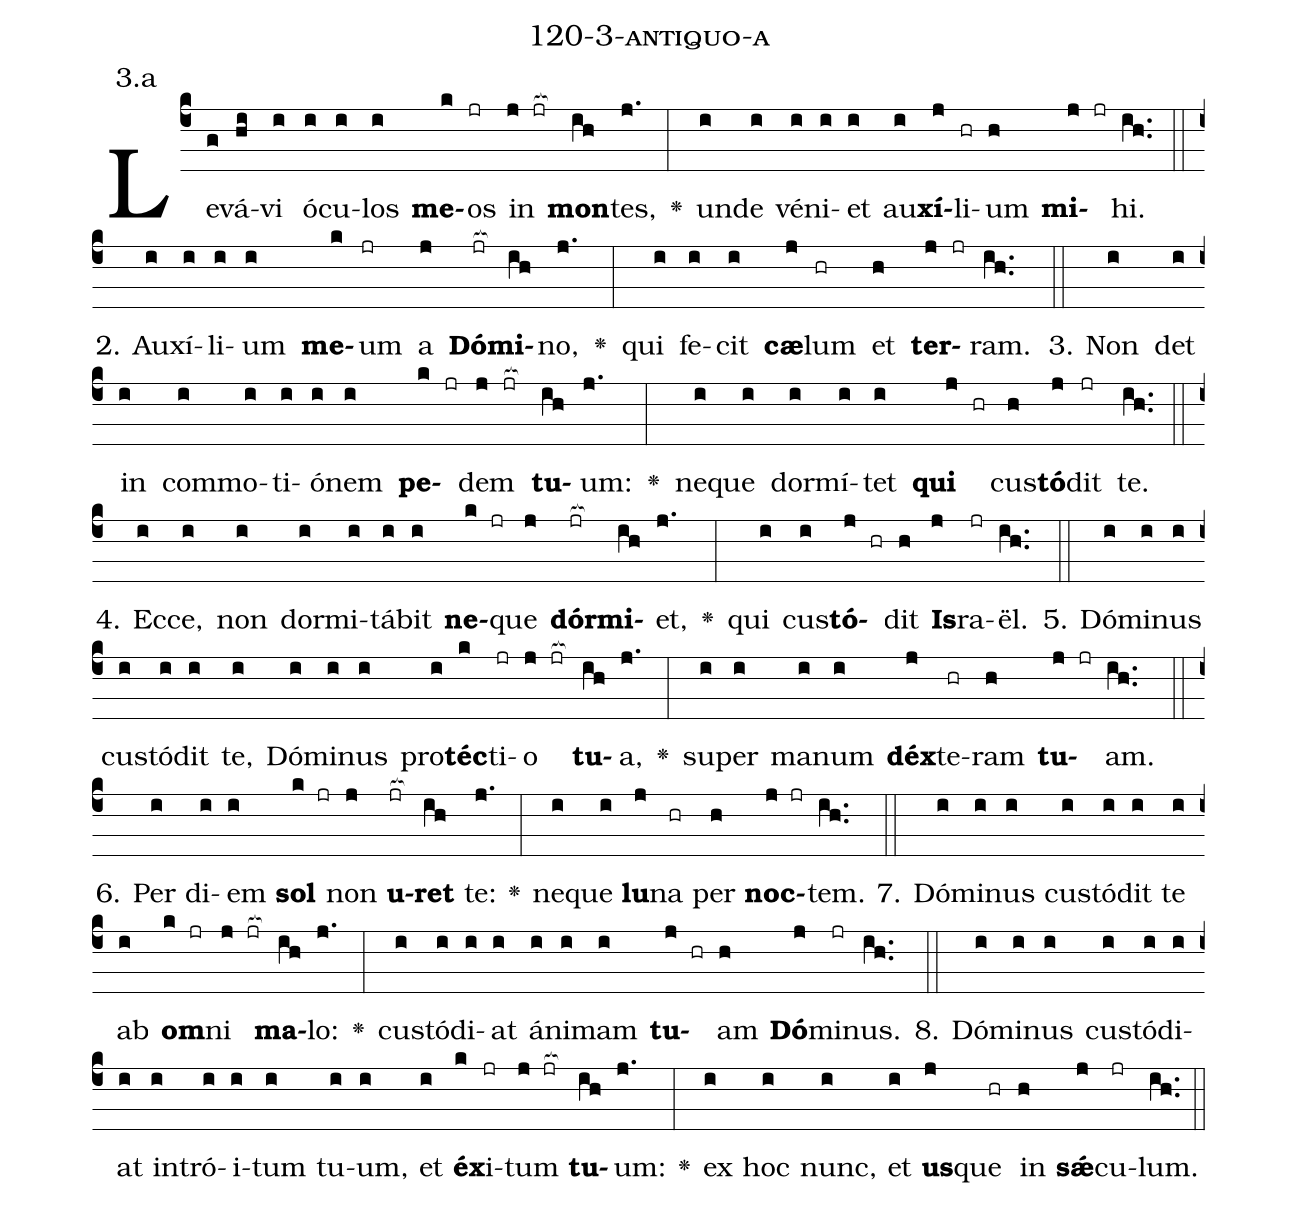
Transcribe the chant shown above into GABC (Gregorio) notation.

name: 120-3-antiquo-a;
annotation: 3.a;
%%
(c4)Le(g)vá(hi)vi(i) ó(i)cu(i)los(i) <b>me</b>(k)os(jr) in(j jr[ocb:1{]) <b>mon</b>(ih[ocb:0}])tes,(j.) <v>\greheightstar</v>(:) un(i)de(i) vé(i)ni(i)et(i) au(i)<b>xí</b>(j)li(hr)um(h) <b>mi</b>(j jr)hi.(ih..) (::)
2. Au(i)xí(i)li(i)um(i) <b>me</b>(k)um(jr) a(j) <b>Dó</b>(jr[ocb:1{])<b>mi</b>(ih[ocb:0}])no,(j.) <v>\greheightstar</v>(:) qui(i) fe(i)cit(i) <b>cæ</b>(j)lum(hr) et(h) <b>ter</b>(j jr)ram.(ih..) (::)
3. Non(i) det(i) in(i) com(i)mo(i)ti(i)ó(i)nem(i) <b>pe</b>(k jr)dem(j jr[ocb:1{]) <b>tu</b>(ih[ocb:0}])um:(j.) <v>\greheightstar</v>(:) ne(i)que(i) dor(i)mí(i)tet(i) <b>qui</b>(j hr) cus(h)<b>tó</b>(j)dit(jr) te.(ih..) (::)
4. Ec(i)ce,(i) non(i) dor(i)mi(i)tá(i)bit(i) <b>ne</b>(k jr)que(j) <b>dór</b>(jr[ocb:1{])<b>mi</b>(ih[ocb:0}])et,(j.) <v>\greheightstar</v>(:) qui(i) cus(i)<b>tó</b>(j hr)dit(h) <b>Is</b>(j)ra(jr)ël.(ih..) (::)
5. Dó(i)mi(i)nus(i) cus(i)tó(i)dit(i) te,(i) Dó(i)mi(i)nus(i) pro(i)<b>téc</b>(k)ti(jr)o(j jr[ocb:1{]) <b>tu</b>(ih[ocb:0}])a,(j.) <v>\greheightstar</v>(:) su(i)per(i) ma(i)num(i) <b>déx</b>(j)te(hr)ram(h) <b>tu</b>(j jr)am.(ih..) (::)
6. Per(i) di(i)em(i) <b>sol</b>(k jr) non(j) <b>u</b>(jr[ocb:1{])<b>ret</b>(ih[ocb:0}]) te:(j.) <v>\greheightstar</v>(:) ne(i)que(i) <b>lu</b>(j)na(hr) per(h) <b>noc</b>(j jr)tem.(ih..) (::)
7. Dó(i)mi(i)nus(i) cus(i)tó(i)dit(i) te(i) ab(i) <b>om</b>(k jr)ni(j jr[ocb:1{]) <b>ma</b>(ih[ocb:0}])lo:(j.) <v>\greheightstar</v>(:) cus(i)tó(i)di(i)at(i) á(i)ni(i)mam(i) <b>tu</b>(j hr)am(h) <b>Dó</b>(j)mi(jr)nus.(ih..) (::)
8. Dó(i)mi(i)nus(i) cus(i)tó(i)di(i)at(i) in(i)tró(i)i(i)tum(i) tu(i)um,(i) et(i) <b>éx</b>(k)i(jr)tum(j jr[ocb:1{]) <b>tu</b>(ih[ocb:0}])um:(j.) <v>\greheightstar</v>(:) ex(i) hoc(i) nunc,(i) et(i) <b>us</b>(j)que(hr) in(h) <b>sǽ</b>(j)cu(jr)lum.(ih..) (::)
